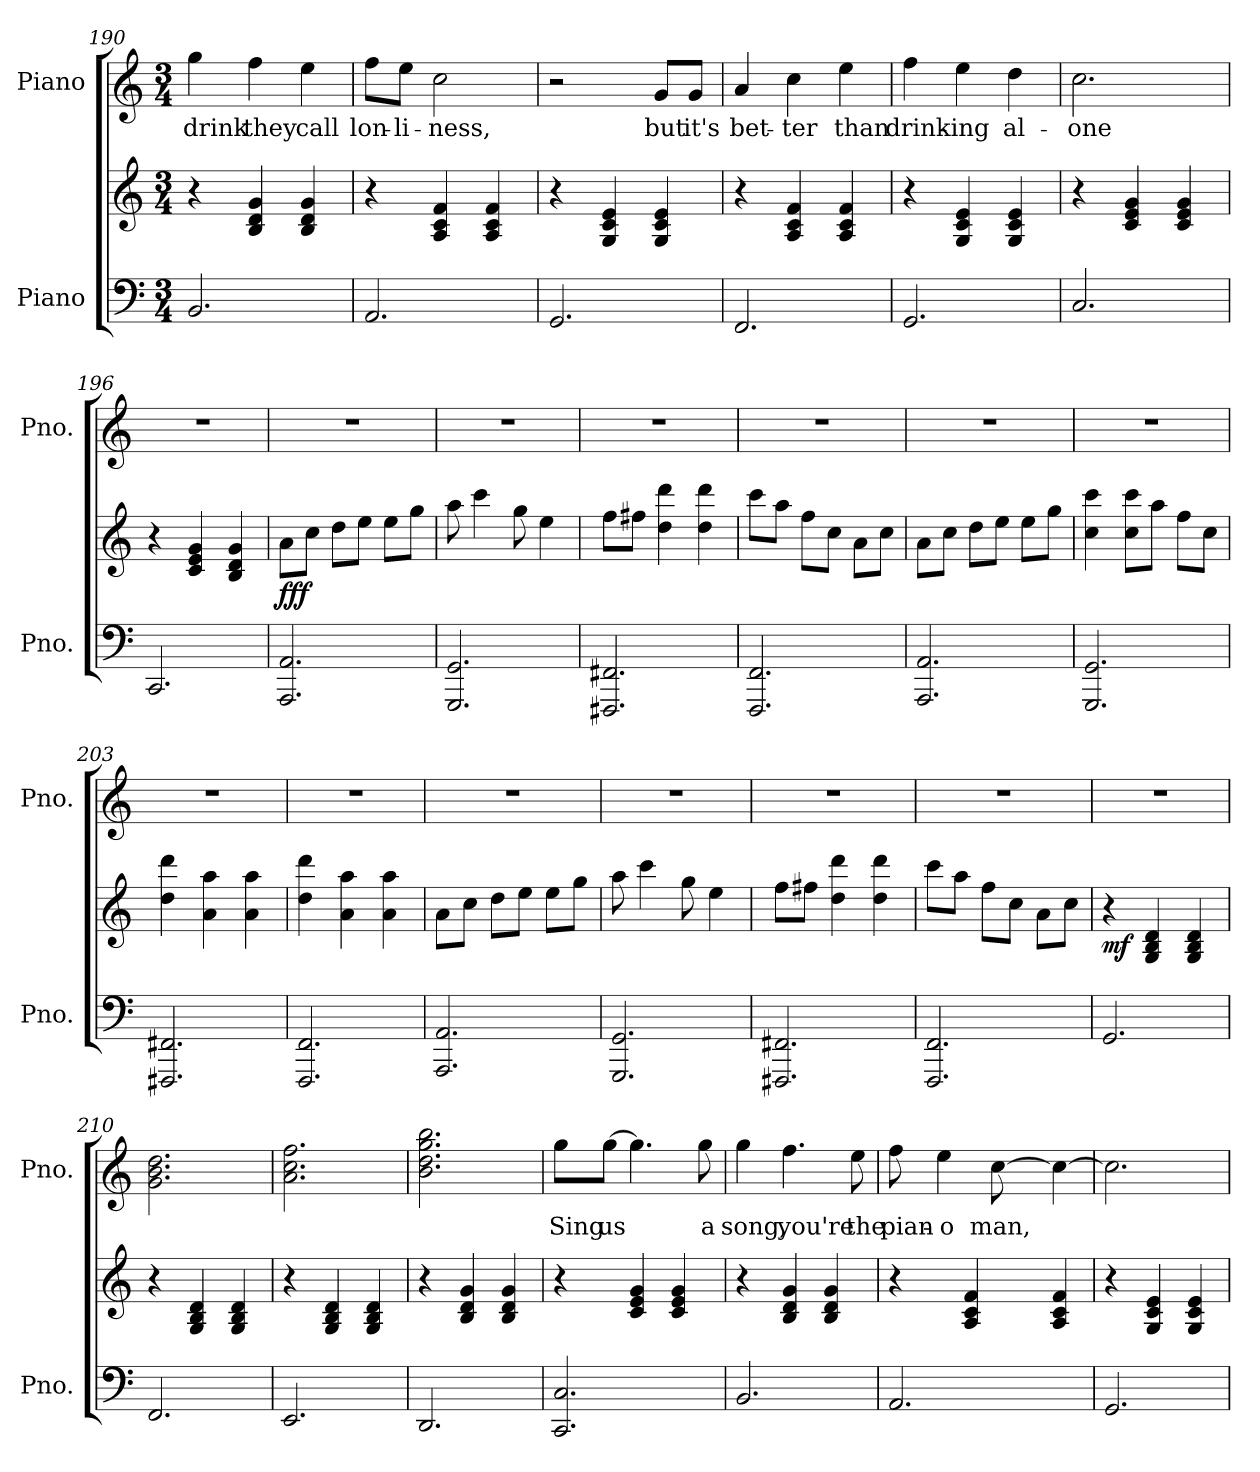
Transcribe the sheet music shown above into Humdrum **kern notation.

**kern	**kern	**dynam	**kern	**text
*part2	*part2	*part2	*part1	*part1
*staff3	*staff2	*staff2/3	*staff1	*staff1
*I"Piano	*	*	*I"Piano	*
*I'Pno.	*	*	*I'Pno.	*
*clefF4	*clefG2	*	*clefG2	*
*k[]	*k[]	*	*k[]	*
*M3/4	*M3/4	*	*M3/4	*
=190	=190	=190	=190	=190
2.BB/	4r	.	4gg\	drink
.	4B/ 4d/ 4g/	.	4ff\	they
.	4B/ 4d/ 4g/	.	4ee\	call
=191	=191	=191	=191	=191
2.AA/	4r	.	8ff\L	lon-
.	.	.	8ee\J	-li-
.	4A/ 4c/ 4f/	.	2cc\	-ness,
.	4A/ 4c/ 4f/	.	.	.
=192	=192	=192	=192	=192
2.GG/	4r	.	2r	.
.	4G/ 4c/ 4e/	.	.	.
.	4G/ 4c/ 4e/	.	8g/L	but
.	.	.	8g/J	it's
=193	=193	=193	=193	=193
2.FF/	4r	.	4a/	bet-
.	4A/ 4c/ 4f/	.	4cc\	-ter
.	4A/ 4c/ 4f/	.	4ee\	than
!!LO:LB:g=z
=194	=194	=194	=194	=194
2.GG/	4r	.	4ff\	drink-
.	4G/ 4c/ 4e/	.	4ee\	-ing
.	4G/ 4c/ 4e/	.	4dd\	al-
=195	=195	=195	=195	=195
2.C/	4r	.	2.cc\	-one
.	4c/ 4e/ 4g/	.	.	.
.	4c/ 4e/ 4g/	.	.	.
=196	=196	=196	=196	=196
2.CC/	4r	.	2.r	.
.	4c/ 4e/ 4g/	.	.	.
.	4B/ 4d/ 4g/	.	.	.
=197	=197	=197	=197	=197
!	!	!LO:DY:b	!	!
2.AAA/ 2.AA/	8a\L	fff	2.r	.
.	8cc\J	.	.	.
.	8dd\L	.	.	.
.	8ee\J	.	.	.
.	8ee\L	.	.	.
.	8gg\J	.	.	.
=198	=198	=198	=198	=198
2.GGG/ 2.GG/	8aa\	.	2.r	.
.	4ccc\	.	.	.
.	8gg\	.	.	.
.	4ee\	.	.	.
=199	=199	=199	=199	=199
2.FFF#X/ 2.FF#X/	8ff\L	.	2.r	.
.	8ff#X\J	.	.	.
.	4dd\ 4ddd\	.	.	.
.	4dd\ 4ddd\	.	.	.
=200	=200	=200	=200	=200
2.FFF/ 2.FF/	8ccc\L	.	2.r	.
.	8aa\J	.	.	.
.	8ff\L	.	.	.
.	8cc\J	.	.	.
.	8a\L	.	.	.
.	8cc\J	.	.	.
!!LO:PB:g=z
=201	=201	=201	=201	=201
2.AAA/ 2.AA/	8a\L	.	2.r	.
.	8cc\J	.	.	.
.	8dd\L	.	.	.
.	8ee\J	.	.	.
.	8ee\L	.	.	.
.	8gg\J	.	.	.
=202	=202	=202	=202	=202
2.GGG/ 2.GG/	4cc\ 4ccc\	.	2.r	.
.	8cc\ 8ccc\L	.	.	.
.	8aa\J	.	.	.
.	8ff\L	.	.	.
.	8cc\J	.	.	.
=203	=203	=203	=203	=203
2.FFF#X/ 2.FF#X/	4dd\ 4ddd\	.	2.r	.
.	4a\ 4aa\	.	.	.
.	4a\ 4aa\	.	.	.
=204	=204	=204	=204	=204
2.FFF/ 2.FF/	4dd\ 4ddd\	.	2.r	.
.	4a\ 4aa\	.	.	.
.	4a\ 4aa\	.	.	.
=205	=205	=205	=205	=205
2.AAA/ 2.AA/	8a\L	.	2.r	.
.	8cc\J	.	.	.
.	8dd\L	.	.	.
.	8ee\J	.	.	.
.	8ee\L	.	.	.
.	8gg\J	.	.	.
=206	=206	=206	=206	=206
2.GGG/ 2.GG/	8aa\	.	2.r	.
.	4ccc\	.	.	.
.	8gg\	.	.	.
.	4ee\	.	.	.
=207	=207	=207	=207	=207
2.FFF#X/ 2.FF#X/	8ff\L	.	2.r	.
.	8ff#X\J	.	.	.
.	4dd\ 4ddd\	.	.	.
.	4dd\ 4ddd\	.	.	.
!!LO:LB:g=z
=208	=208	=208	=208	=208
2.FFF/ 2.FF/	8ccc\L	.	2.r	.
.	8aa\J	.	.	.
.	8ff\L	.	.	.
.	8cc\J	.	.	.
.	8a\L	.	.	.
.	8cc\J	.	.	.
=209	=209	=209	=209	=209
!	!	!LO:DY:b	!	!
2.GG/	4r	mf	2.r	.
.	4G/ 4B/ 4d/	.	.	.
.	4G/ 4B/ 4d/	.	.	.
=210	=210	=210	=210	=210
2.FF/	4r	.	2.g\ 2.b\ 2.dd\	.
.	4G/ 4B/ 4d/	.	.	.
.	4G/ 4B/ 4d/	.	.	.
=211	=211	=211	=211	=211
2.EE/	4r	.	2.a\ 2.cc\ 2.ff\	.
.	4G/ 4B/ 4d/	.	.	.
.	4G/ 4B/ 4d/	.	.	.
=212	=212	=212	=212	=212
2.DD/	4r	.	2.b\ 2.dd\ 2.gg\ 2.bb\	.
.	4B/ 4d/ 4g/	.	.	.
.	4B/ 4d/ 4g/	.	.	.
=213	=213	=213	=213	=213
2.CC/ 2.C/	4r	.	8gg\L	Sing
.	.	.	[8gg\J	us
.	4c/ 4e/ 4g/	.	4.gg\]	.
.	4c/ 4e/ 4g/	.	.	.
.	.	.	8gg\	a
=214	=214	=214	=214	=214
2.BB/	4r	.	4gg\	song,
.	4B/ 4d/ 4g/	.	4.ff\	you're
.	4B/ 4d/ 4g/	.	.	.
.	.	.	8ee\	the
!!LO:LB:g=z
=215	=215	=215	=215	=215
2.AA/	4r	.	8ff\	pian-
.	.	.	4ee\	-o
.	4A/ 4c/ 4f/	.	.	.
.	.	.	[8cc\	man,
.	4A/ 4c/ 4f/	.	4cc\_	.
=216	=216	=216	=216	=216
2.GG/	4r	.	2.cc\]	.
.	4G/ 4c/ 4e/	.	.	.
.	4G/ 4c/ 4e/	.	.	.
=	=	=	=	=
*-	*-	*-	*-	*-
